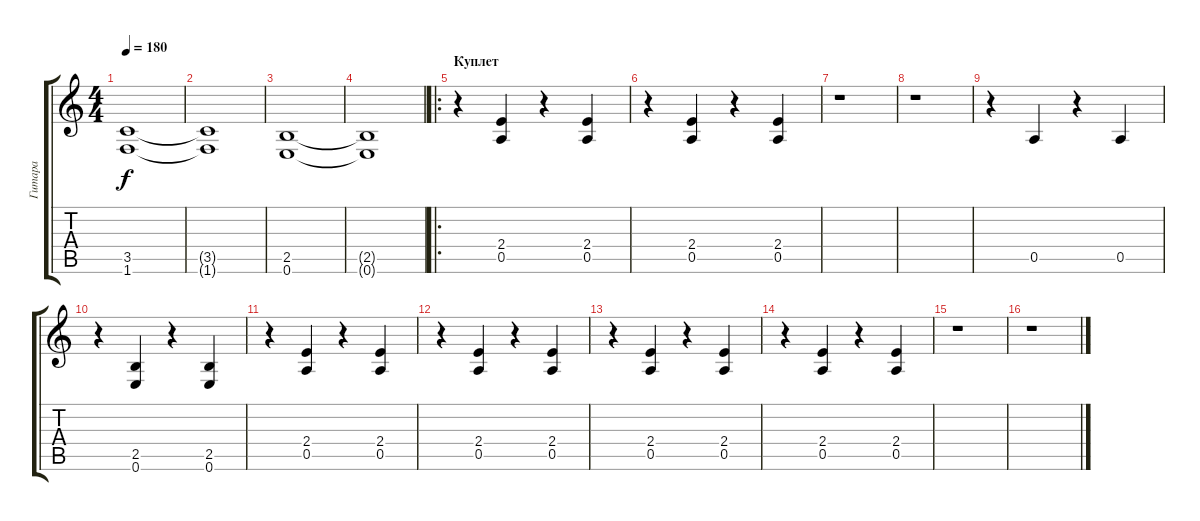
\track ("Гитара" "Гитара") {instrument overdrivenguitar}
\staff {score tabs}
\tuning (E4 B3 G3 D3 A2 E2) {hide}
\ts (4 4)
\tempo 180
\clef g2
\ks c
(3.5 1.6).1{dy f} |
(3.5{t} 1.6{t}).1 |
(2.5 0.6).1 |
(2.5{t} 0.6{t}).1 |
\ro
\section ("" "Куплет")
r.4 (2.4 0.5).4{volume 12 instrument distortionguitar} r.4 (2.4 0.5).4 |
r.4 (2.4 0.5).4 r.4 (2.4 0.5).4 |
r.1 |
r.1 |
r.4 0.5.4 r.4 0.5.4 |
r.4 (2.5 0.6).4 r.4 (2.5 0.6).4 |
r.4 (2.4 0.5).4 r.4 (2.4 0.5).4 |
r.4 (2.4 0.5).4 r.4 (2.4 0.5).4 |
r.4 (2.4 0.5).4 r.4 (2.4 0.5).4 |
r.4 (2.4 0.5).4 r.4 (2.4 0.5).4 |
r.1 |
r.1
